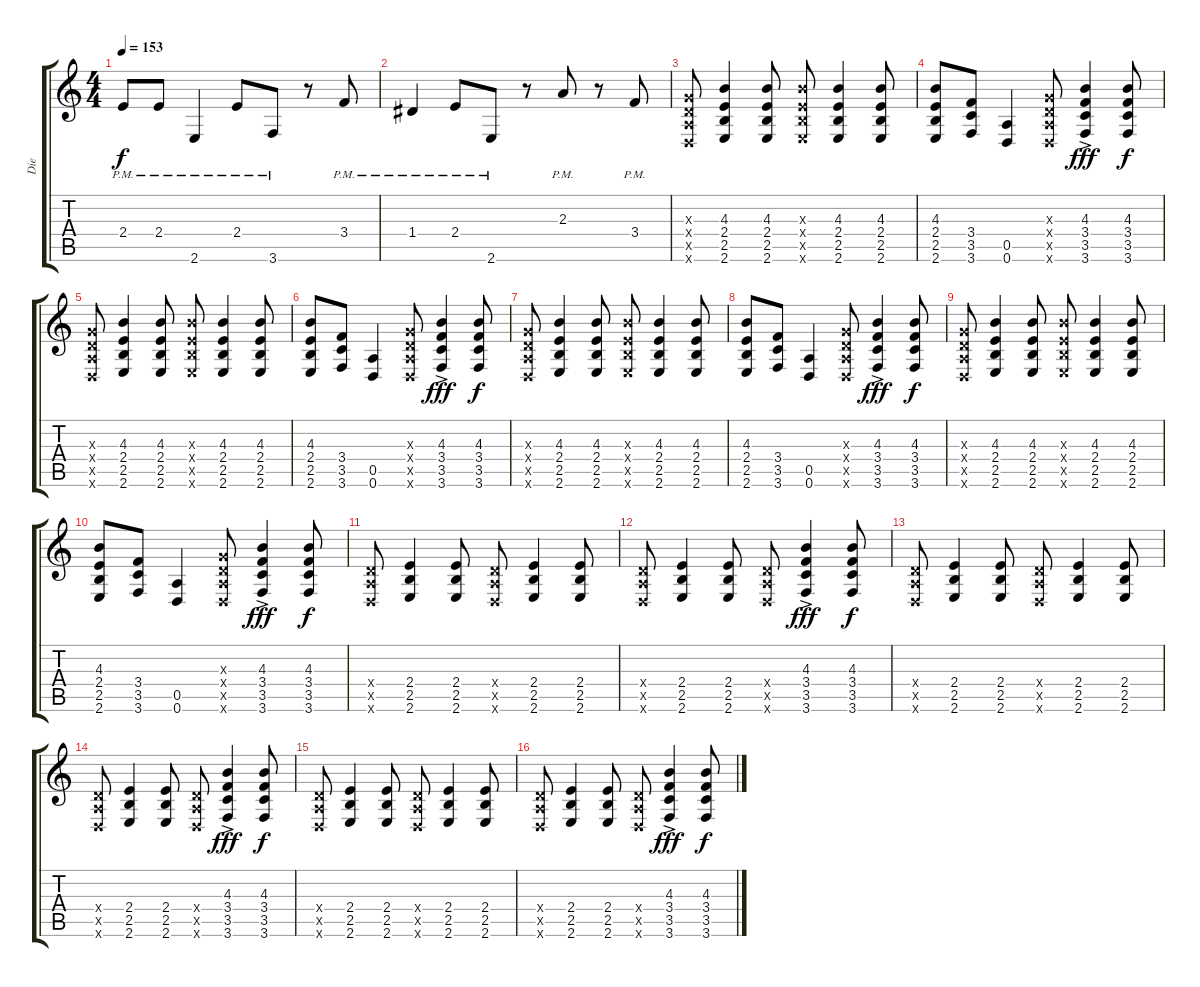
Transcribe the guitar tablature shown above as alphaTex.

\track ("Die" "Die") {instrument distortionguitar}
\staff {score tabs}
\tuning (E4 B3 G3 D3 A2 D2) {hide}
\ts (4 4)
\tempo 153
\clef g2
\ks c
2.4{pm}.8{dy f} 2.4{pm}.8 2.6{pm}.4 2.4{pm}.8 3.6{pm}.8 r.8 3.4{pm}.8 |
1.4{pm}.4 2.4{pm}.8 2.6{pm}.8 r.8 2.3{pm}.8 r.8 3.4{pm}.8 |
(0.3{x} 0.4{x} 0.5{x} 0.6{x}).8 (4.3 2.4 2.5 2.6).4 (4.3 2.4 2.5 2.6).8 (4.3{x} 2.4{x} 2.5{x} 2.6{x}).8 (4.3 2.4 2.5 2.6).4 (4.3 2.4 2.5 2.6).8 |
(4.3 2.4 2.5 2.6).8 (3.4 3.5 3.6).8 (0.5 0.6).4 (0.3{x} 0.4{x} 0.5{x} 0.6{x}).8 (4.3{ac} 3.4{ac} 3.5{ac} 3.6{ac}).4{dy fff} (4.3 3.4 3.5 3.6).8{dy f} |
(0.3{x} 0.4{x} 0.5{x} 0.6{x}).8 (4.3 2.4 2.5 2.6).4 (4.3 2.4 2.5 2.6).8 (4.3{x} 2.4{x} 2.5{x} 2.6{x}).8 (4.3 2.4 2.5 2.6).4 (4.3 2.4 2.5 2.6).8 |
(4.3 2.4 2.5 2.6).8 (3.4 3.5 3.6).8 (0.5 0.6).4 (0.3{x} 0.4{x} 0.5{x} 0.6{x}).8 (4.3{ac} 3.4{ac} 3.5{ac} 3.6{ac}).4{dy fff} (4.3 3.4 3.5 3.6).8{dy f} |
(0.3{x} 0.4{x} 0.5{x} 0.6{x}).8 (4.3 2.4 2.5 2.6).4 (4.3 2.4 2.5 2.6).8 (4.3{x} 2.4{x} 2.5{x} 2.6{x}).8 (4.3 2.4 2.5 2.6).4 (4.3 2.4 2.5 2.6).8 |
(4.3 2.4 2.5 2.6).8 (3.4 3.5 3.6).8 (0.5 0.6).4 (0.3{x} 0.4{x} 0.5{x} 0.6{x}).8 (4.3{ac} 3.4{ac} 3.5{ac} 3.6{ac}).4{dy fff} (4.3 3.4 3.5 3.6).8{dy f} |
(0.3{x} 0.4{x} 0.5{x} 0.6{x}).8 (4.3 2.4 2.5 2.6).4 (4.3 2.4 2.5 2.6).8 (4.3{x} 2.4{x} 2.5{x} 2.6{x}).8 (4.3 2.4 2.5 2.6).4 (4.3 2.4 2.5 2.6).8 |
(4.3 2.4 2.5 2.6).8 (3.4 3.5 3.6).8 (0.5 0.6).4 (0.3{x} 0.4{x} 0.5{x} 0.6{x}).8 (4.3{ac} 3.4{ac} 3.5{ac} 3.6{ac}).4{dy fff} (4.3 3.4 3.5 3.6).8{dy f} |
(0.4{x} 0.5{x} 0.6{x}).8 (2.4 2.5 2.6).4 (2.4 2.5 2.6).8 (0.4{x} 0.5{x} 0.6{x}).8 (2.4 2.5 2.6).4 (2.4 2.5 2.6).8 |
(0.4{x} 0.5{x} 0.6{x}).8 (2.4 2.5 2.6).4 (2.4 2.5 2.6).8 (0.4{x} 0.5{x} 0.6{x}).8 (4.3{ac} 3.4{ac} 3.5{ac} 3.6{ac}).4{dy fff} (4.3 3.4 3.5 3.6).8{dy f} |
(0.4{x} 0.5{x} 0.6{x}).8 (2.4 2.5 2.6).4 (2.4 2.5 2.6).8 (0.4{x} 0.5{x} 0.6{x}).8 (2.4 2.5 2.6).4 (2.4 2.5 2.6).8 |
(0.4{x} 0.5{x} 0.6{x}).8 (2.4 2.5 2.6).4 (2.4 2.5 2.6).8 (0.4{x} 0.5{x} 0.6{x}).8 (4.3{ac} 3.4{ac} 3.5{ac} 3.6{ac}).4{dy fff} (4.3 3.4 3.5 3.6).8{dy f} |
(0.4{x} 0.5{x} 0.6{x}).8 (2.4 2.5 2.6).4 (2.4 2.5 2.6).8 (0.4{x} 0.5{x} 0.6{x}).8 (2.4 2.5 2.6).4 (2.4 2.5 2.6).8 |
(0.4{x} 0.5{x} 0.6{x}).8 (2.4 2.5 2.6).4 (2.4 2.5 2.6).8 (0.4{x} 0.5{x} 0.6{x}).8 (4.3{ac} 3.4{ac} 3.5{ac} 3.6{ac}).4{dy fff} (4.3 3.4 3.5 3.6).8{dy f}
